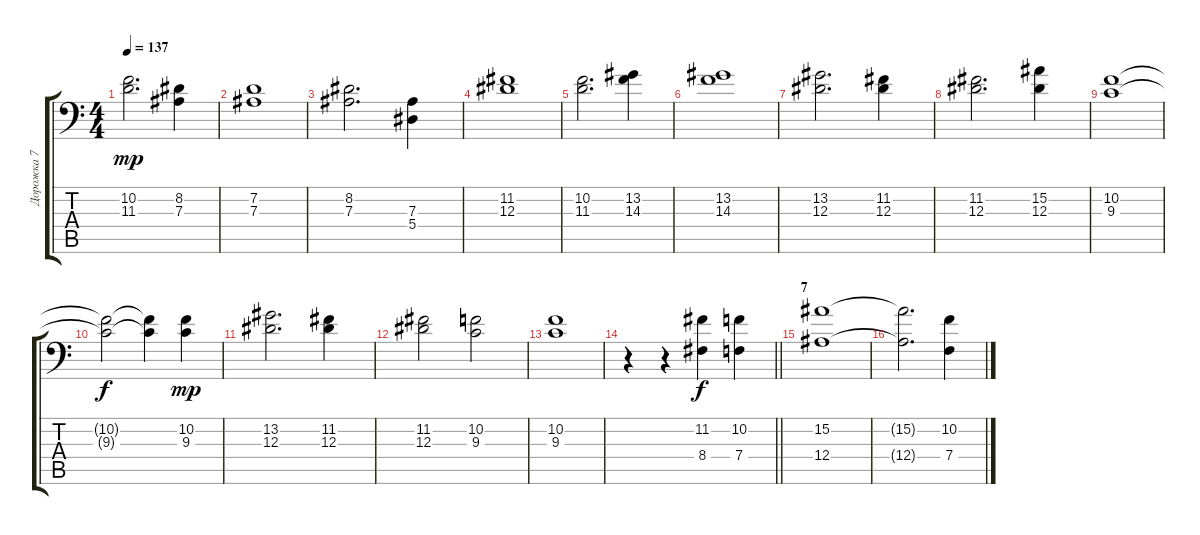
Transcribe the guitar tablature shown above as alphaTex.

\track ("Дорожка 7" "Дорожка 7") {instrument stringensemble1}
\staff {score tabs}
\tuning (C4 G3 Eb3 Bb2 F2 Bb1) {hide}
\ts (4 4)
\tempo 137
\clef f4
\ks c
(10.2 11.3).2{d dy mp} (8.2 7.3).4 |
(7.2 7.3).1 |
(8.2 7.3).2{d} (7.3 5.4).4 |
(11.2 12.3).1 |
(10.2 11.3).2{d} (13.2 14.3).4 |
(13.2 14.3).1 |
(13.2 12.3).2{d} (11.2 12.3).4 |
(11.2 12.3).2{d} (15.2 12.3).4 |
(10.2 9.3).1 |
(10.2{t} 9.3{t}).2{dy f} (10.2{t} 9.3{t}).4 (10.2 9.3).4{dy mp} |
(13.2 12.3).2{d} (11.2 12.3).4 |
(11.2 12.3).2 (10.2 9.3).2 |
(10.2 9.3).1 |
\barLineRight lightlight
r.4 r.4 (11.2 8.4).4{dy f} (10.2 7.4).4 |
\section ("" "7")
(15.2 12.4).1 |
(15.2{t} 12.4{t}).2{d} (10.2 7.4).4
